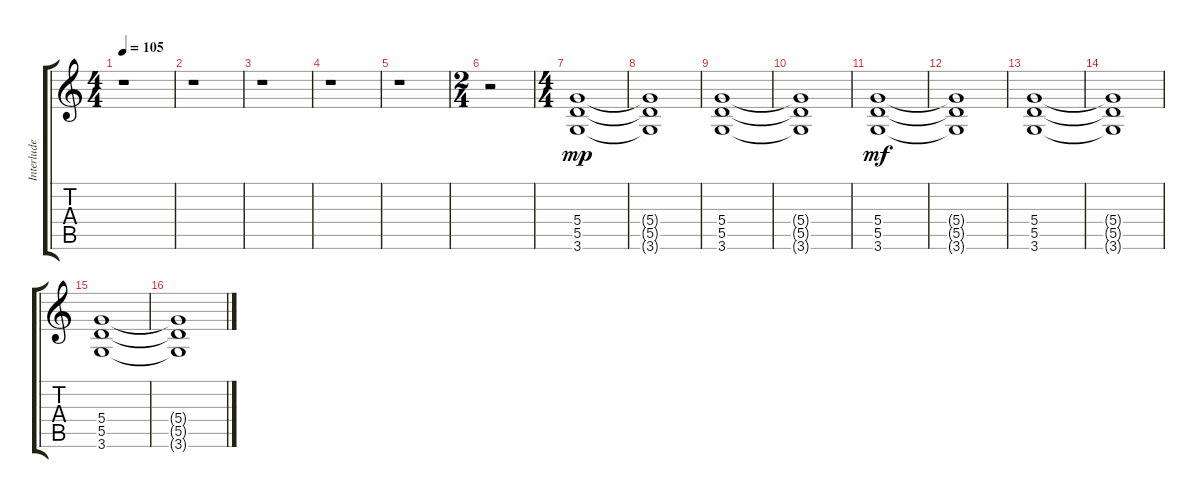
\track ("Interlude (Chords)" "Interlude ") {instrument overdrivenguitar}
\staff {score tabs}
\tuning (E4 B3 G3 D3 A2 E2) {hide}
\ts (4 4)
\tempo 105
\clef g2
\ks c
r.1{dy mp} |
r.1 |
r.1 |
r.1 |
r.1 |
\ts (2 4)
r.2 |
\ts (4 4)
(5.4 5.5 3.6).1 |
(5.4{t} 5.5{t} 3.6{t}).1 |
(5.4 5.5 3.6).1 |
(5.4{t} 5.5{t} 3.6{t}).1 |
(5.4 5.5 3.6).1{dy mf} |
(5.4{t} 5.5{t} 3.6{t}).1 |
(5.4 5.5 3.6).1 |
(5.4{t} 5.5{t} 3.6{t}).1 |
(5.4 5.5 3.6).1 |
(5.4{t} 5.5{t} 3.6{t}).1
